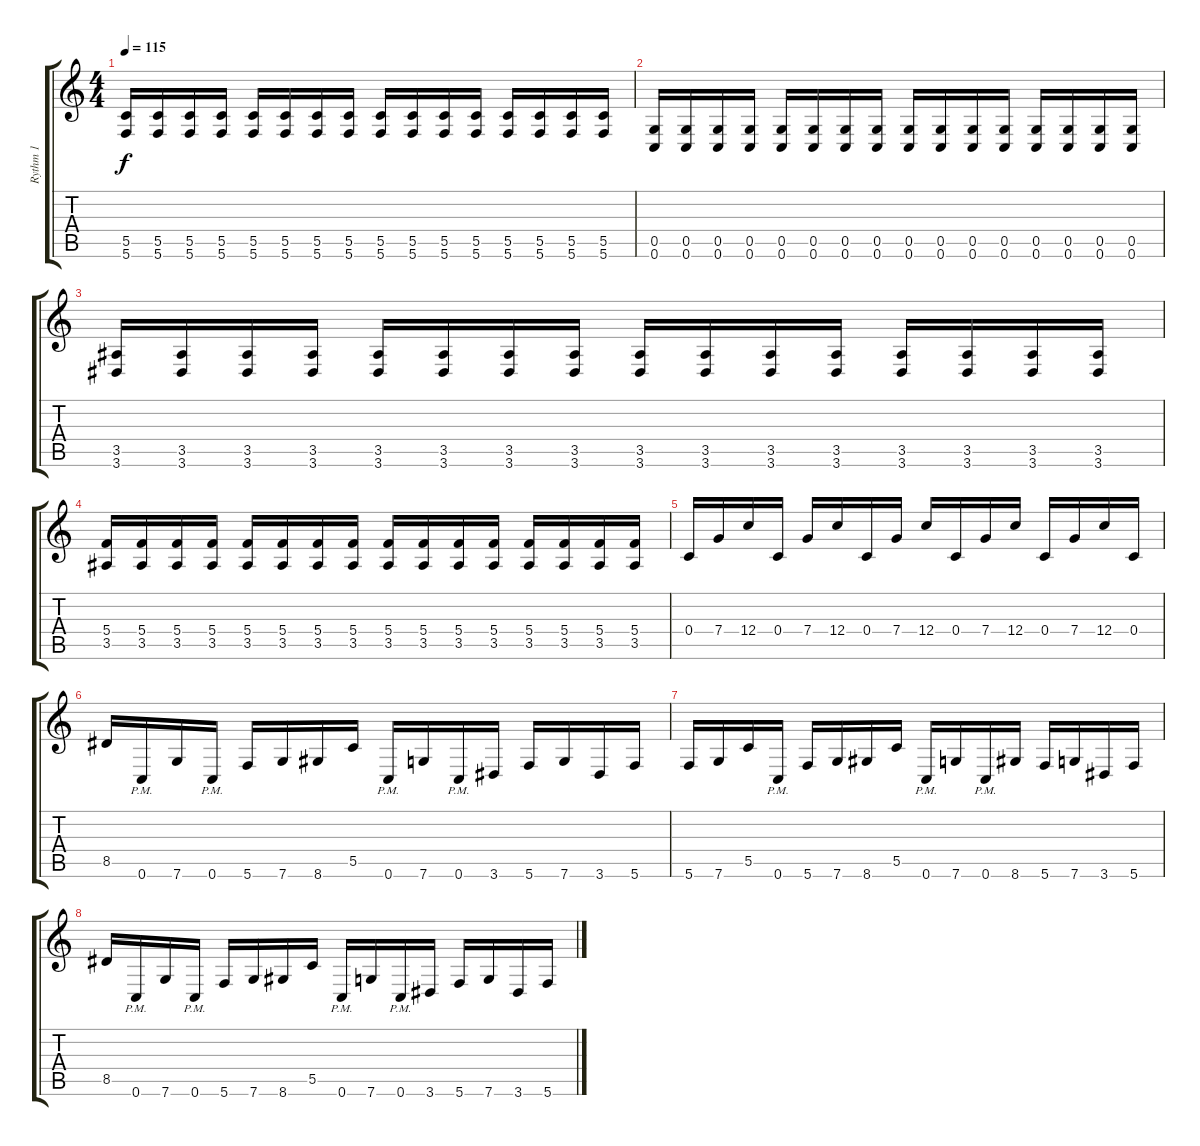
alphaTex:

\track ("Rythm 1" "Rythm 1") {instrument distortionguitar}
\staff {score tabs}
\tuning (D4 A3 F3 C3 G2 C2) {hide}
\ts (4 4)
\tempo 115
\clef g2
\ks c
(5.5 5.6).16{dy f} (5.5 5.6).16 (5.5 5.6).16 (5.5 5.6).16 (5.5 5.6).16 (5.5 5.6).16 (5.5 5.6).16 (5.5 5.6).16 (5.5 5.6).16 (5.5 5.6).16 (5.5 5.6).16 (5.5 5.6).16 (5.5 5.6).16 (5.5 5.6).16 (5.5 5.6).16 (5.5 5.6).16 |
(0.5 0.6).16 (0.5 0.6).16 (0.5 0.6).16 (0.5 0.6).16 (0.5 0.6).16 (0.5 0.6).16 (0.5 0.6).16 (0.5 0.6).16 (0.5 0.6).16 (0.5 0.6).16 (0.5 0.6).16 (0.5 0.6).16 (0.5 0.6).16 (0.5 0.6).16 (0.5 0.6).16 (0.5 0.6).16 |
(3.5 3.6).16 (3.5 3.6).16 (3.5 3.6).16 (3.5 3.6).16 (3.5 3.6).16 (3.5 3.6).16 (3.5 3.6).16 (3.5 3.6).16 (3.5 3.6).16 (3.5 3.6).16 (3.5 3.6).16 (3.5 3.6).16 (3.5 3.6).16 (3.5 3.6).16 (3.5 3.6).16 (3.5 3.6).16 |
(5.4 3.5).16 (5.4 3.5).16 (5.4 3.5).16 (5.4 3.5).16 (5.4 3.5).16 (5.4 3.5).16 (5.4 3.5).16 (5.4 3.5).16 (5.4 3.5).16 (5.4 3.5).16 (5.4 3.5).16 (5.4 3.5).16 (5.4 3.5).16 (5.4 3.5).16 (5.4 3.5).16 (5.4 3.5).16 |
0.4.16 7.4.16 12.4.16 0.4.16 7.4.16 12.4.16 0.4.16 7.4.16 12.4.16 0.4.16 7.4.16 12.4.16 0.4.16 7.4.16 12.4.16 0.4.16 |
8.5.16 0.6{pm}.16 7.6.16 0.6{pm}.16 5.6.16 7.6.16 8.6.16 5.5.16 0.6{pm}.16 7.6.16 0.6{pm}.16 3.6.16 5.6.16 7.6.16 3.6.16 5.6.16 |
5.6.16 7.6.16 5.5.16 0.6{pm}.16 5.6.16 7.6.16 8.6.16 5.5.16 0.6{pm}.16 7.6.16 0.6{pm}.16 8.6.16 5.6.16 7.6.16 3.6.16 5.6.16 |
8.5.16 0.6{pm}.16 7.6.16 0.6{pm}.16 5.6.16 7.6.16 8.6.16 5.5.16 0.6{pm}.16 7.6.16 0.6{pm}.16 3.6.16 5.6.16 7.6.16 3.6.16 5.6.16
